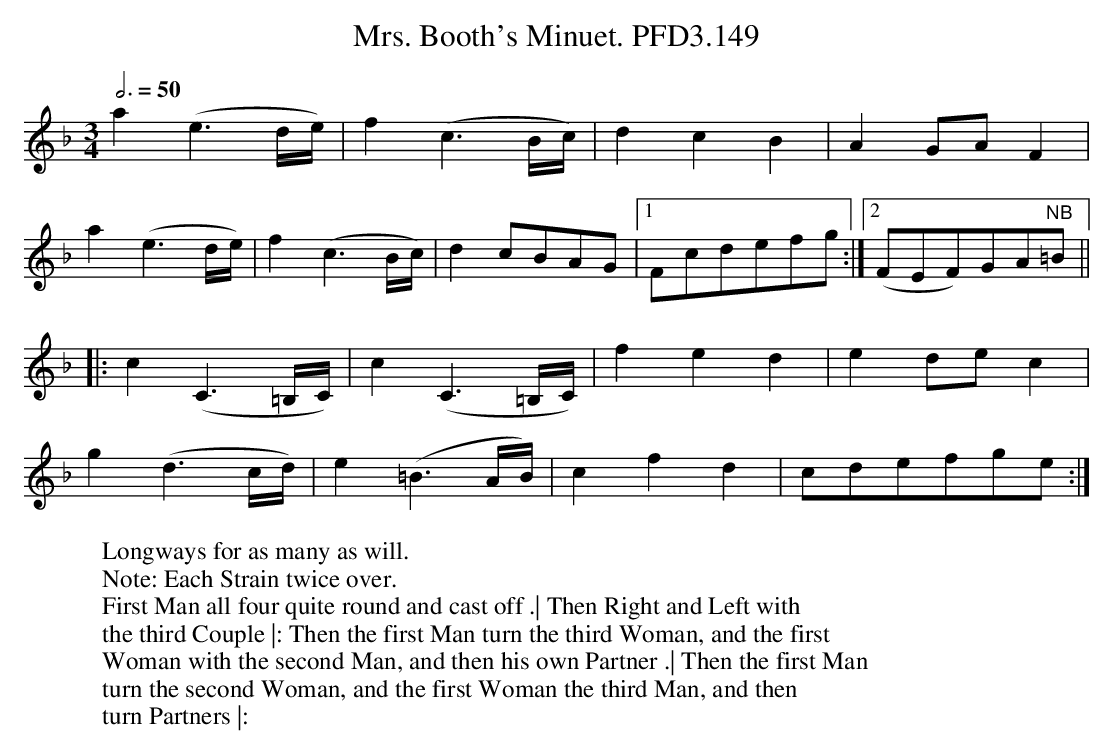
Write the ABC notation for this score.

X:1
T:Mrs. Booth's Minuet. PFD3.149
M:3/4
L:1/4
W:Longways for as many as will.
W:Note: Each Strain twice over.
W:First Man all four quite round and cast off .| Then Right and Left with
W:the third Couple |: Then the first Man turn the third Woman, and the first
W:Woman with the second Man, and then his own Partner .| Then the first Man
W:turn the second Woman, and the first Woman the third Man, and then
W:turn Partners |:
Q:3/4=50
K:F
a(e3/2d//e//) | f(c3/2B//c//) | dcB | AG/A/ F |
a(e3/2d//e//) | f(c3/2B//c//) | d c/B/A/G/ |1 F/c/d/e/f/g/ :|2 (F/E/F/)G/A/"NB"=B/ ||
|: c(C3/2=B,//C//) | c(C3/2=B,//C//) | fed | ed/e/ c |
g(d3/2c//d//) | e(=B3/2A//B//) | cfd | c/d/e/f/g/e/ :|
